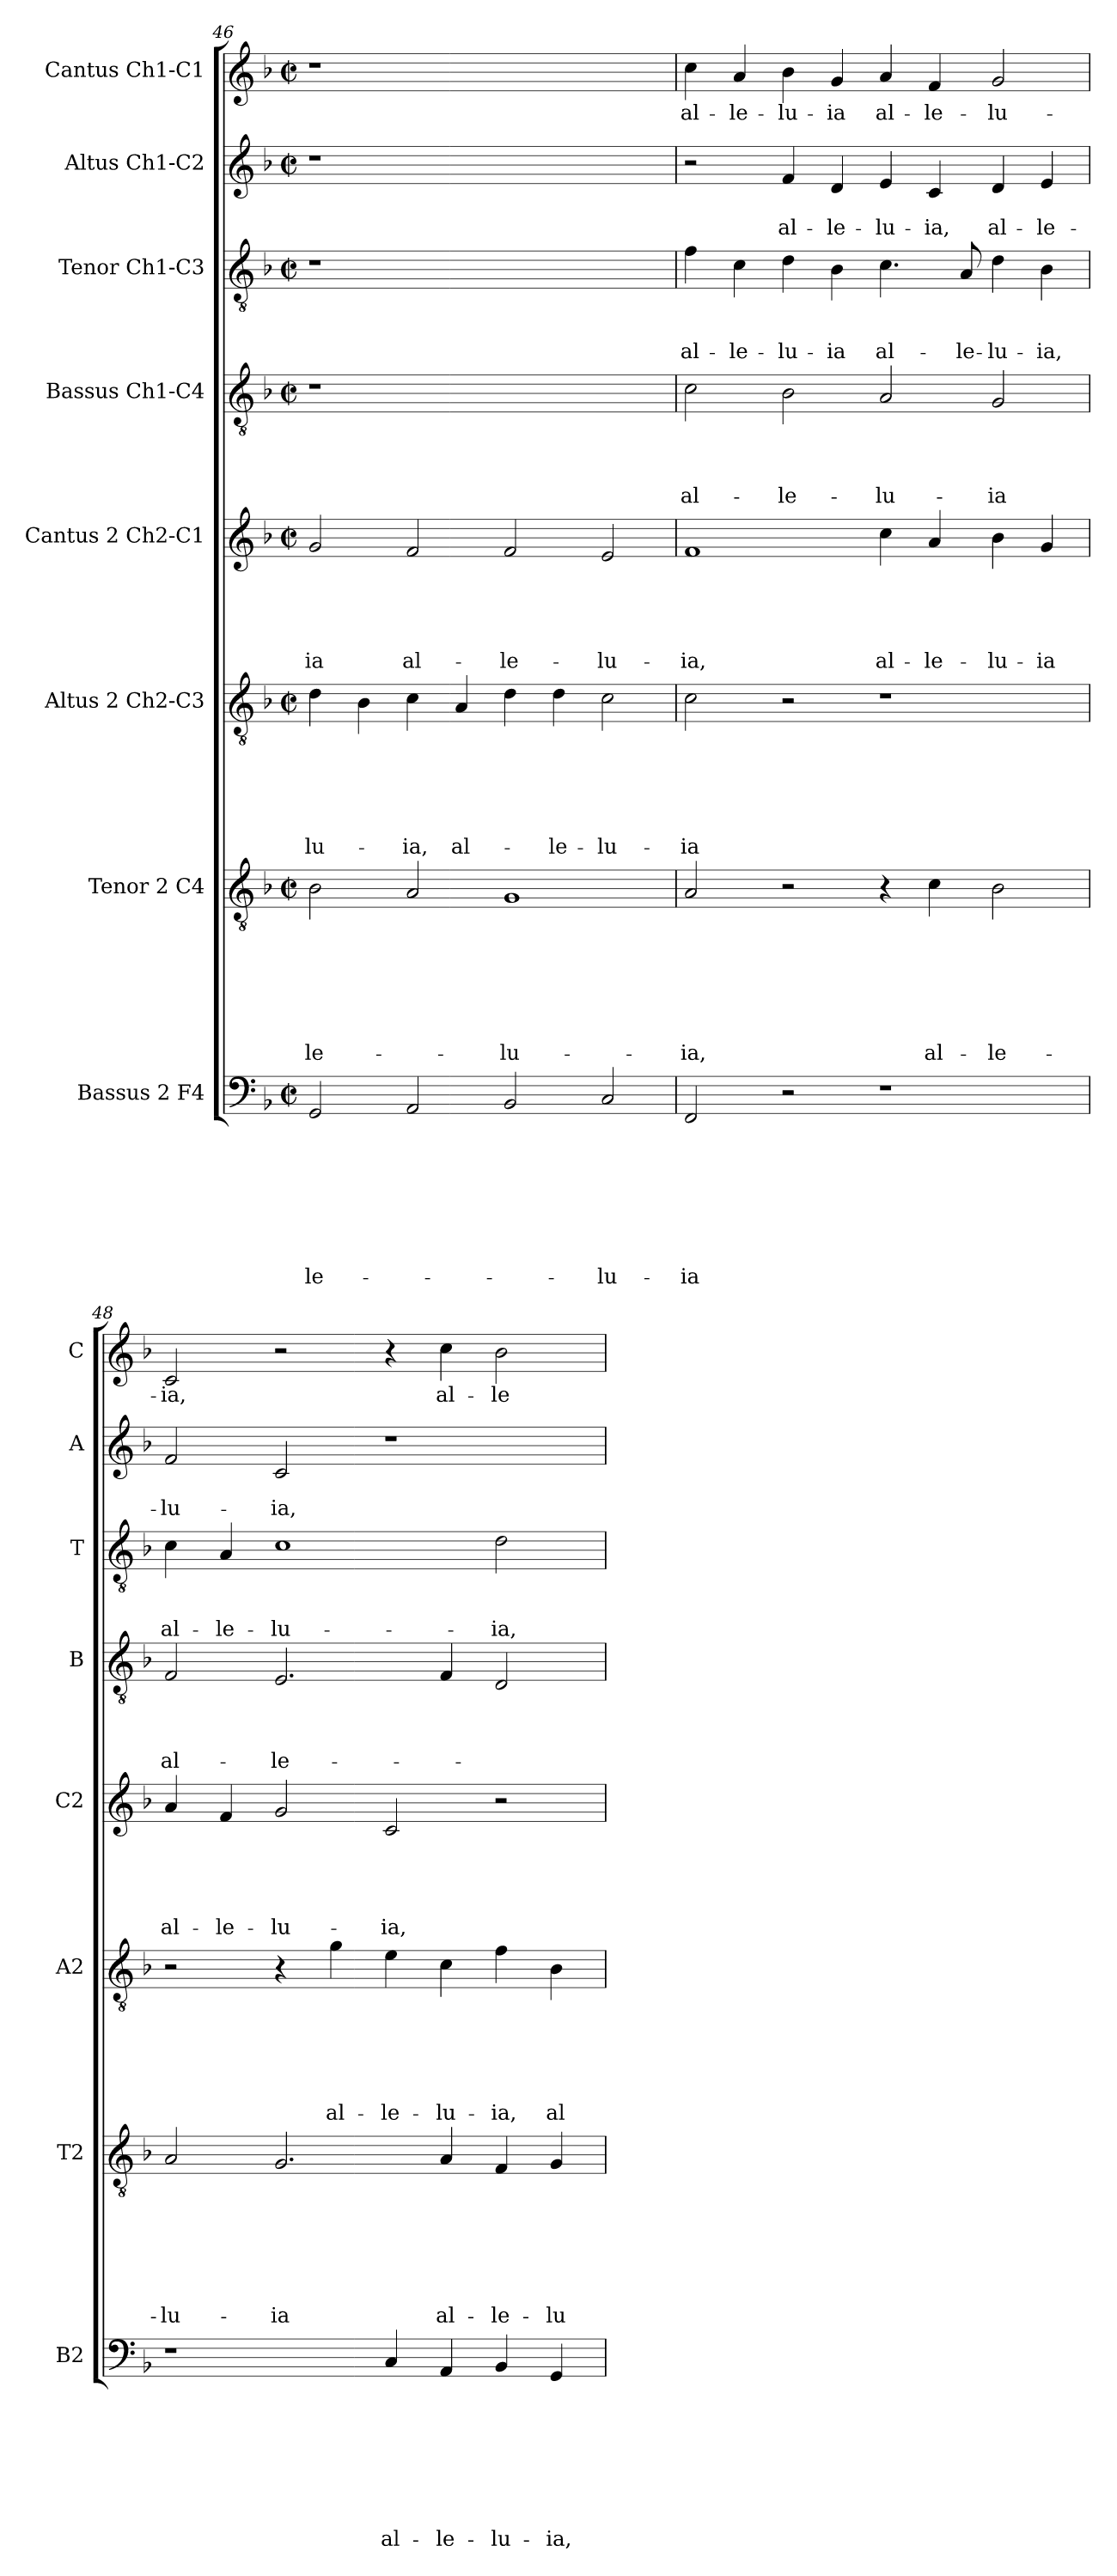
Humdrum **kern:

**kern	**text	**text	**text	**text	**text	**text	**text	**text	**kern	**text	**text	**text	**text	**text	**text	**text	**kern	**text	**text	**text	**text	**text	**text	**kern	**text	**text	**text	**text	**text	**kern	**text	**text	**text	**text	**kern	**text	**text	**text	**kern	**text	**text	**kern	**text
*part8	*part8	*part8	*part8	*part8	*part8	*part8	*part8	*part8	*part7	*part7	*part7	*part7	*part7	*part7	*part7	*part7	*part6	*part6	*part6	*part6	*part6	*part6	*part6	*part5	*part5	*part5	*part5	*part5	*part5	*part4	*part4	*part4	*part4	*part4	*part3	*part3	*part3	*part3	*part2	*part2	*part2	*part1	*part1
*staff8	*staff8	*staff8	*staff8	*staff8	*staff8	*staff8	*staff8	*staff8	*staff7	*staff7	*staff7	*staff7	*staff7	*staff7	*staff7	*staff7	*staff6	*staff6	*staff6	*staff6	*staff6	*staff6	*staff6	*staff5	*staff5	*staff5	*staff5	*staff5	*staff5	*staff4	*staff4	*staff4	*staff4	*staff4	*staff3	*staff3	*staff3	*staff3	*staff2	*staff2	*staff2	*staff1	*staff1
*I"Bassus 2 F4	*	*	*	*	*	*	*	*	*I"Tenor 2 C4	*	*	*	*	*	*	*	*I"Altus 2 Ch2-C3	*	*	*	*	*	*	*I"Cantus 2 Ch2-C1	*	*	*	*	*	*I"Bassus  Ch1-C4	*	*	*	*	*I"Tenor Ch1-C3	*	*	*	*I"Altus  Ch1-C2	*	*	*I"Cantus Ch1-C1	*
*I'B2	*	*	*	*	*	*	*	*	*I'T2	*	*	*	*	*	*	*	*I'A2	*	*	*	*	*	*	*I'C2	*	*	*	*	*	*I'B	*	*	*	*	*I'T	*	*	*	*I'A	*	*	*I'C	*
*clefF4	*	*	*	*	*	*	*	*	*clefGv2	*	*	*	*	*	*	*	*clefGv2	*	*	*	*	*	*	*clefG2	*	*	*	*	*	*clefGv2	*	*	*	*	*clefGv2	*	*	*	*clefG2	*	*	*clefG2	*
*k[b-]	*	*	*	*	*	*	*	*	*k[b-]	*	*	*	*	*	*	*	*k[b-]	*	*	*	*	*	*	*k[b-]	*	*	*	*	*	*k[b-]	*	*	*	*	*k[b-]	*	*	*	*k[b-]	*	*	*k[b-]	*
*F:	*	*	*	*	*	*	*	*	*F:	*	*	*	*	*	*	*	*F:	*	*	*	*	*	*	*F:	*	*	*	*	*	*F:	*	*	*	*	*F:	*	*	*	*F:	*	*	*F:	*
*M2/2	*	*	*	*	*	*	*	*	*M2/2	*	*	*	*	*	*	*	*M2/2	*	*	*	*	*	*	*M2/2	*	*	*	*	*	*M2/2	*	*	*	*	*M2/2	*	*	*	*M2/2	*	*	*M2/2	*
*met(c|)	*	*	*	*	*	*	*	*	*met(c|)	*	*	*	*	*	*	*	*met(c|)	*	*	*	*	*	*	*met(c|)	*	*	*	*	*	*met(c|)	*	*	*	*	*met(c|)	*	*	*	*met(c|)	*	*	*met(c|)	*
=46	=46	=46	=46	=46	=46	=46	=46	=46	=46	=46	=46	=46	=46	=46	=46	=46	=46	=46	=46	=46	=46	=46	=46	=46	=46	=46	=46	=46	=46	=46	=46	=46	=46	=46	=46	=46	=46	=46	=46	=46	=46	=46	=46
!	!	!	!	!	!	!	!	!LO:LY:b	!	!	!	!	!	!	!	!LO:LY:b	!	!	!	!	!	!	!LO:LY:b	!	!	!	!	!	!LO:LY:b	!	!	!	!	!	!	!	!	!	!	!	!	!	!
2GG/	.	.	.	.	.	.	.	-le-	2B-\	.	.	.	.	.	.	-le-	4d\	.	.	.	.	.	-lu-	2g/	.	.	.	.	-ia	1r	.	.	.	.	1r	.	.	.	1r	.	.	1r	.
.	.	.	.	.	.	.	.	.	.	.	.	.	.	.	.	.	4B-\	.	.	.	.	.	.	.	.	.	.	.	.	.	.	.	.	.	.	.	.	.	.	.	.	.	.
!	!	!	!	!	!	!	!	!	!	!	!	!	!	!	!	!	!	!	!	!	!	!	!LO:LY:b	!	!	!	!	!	!LO:LY:b	!	!	!	!	!	!	!	!	!	!	!	!	!	!
2AA/	.	.	.	.	.	.	.	.	2A/	.	.	.	.	.	.	.	4c\	.	.	.	.	.	-ia,	2f/	.	.	.	.	al-	.	.	.	.	.	.	.	.	.	.	.	.	.	.
!	!	!	!	!	!	!	!	!	!	!	!	!	!	!	!	!	!	!	!	!	!	!	!LO:LY:b	!	!	!	!	!	!	!	!	!	!	!	!	!	!	!	!	!	!	!	!
.	.	.	.	.	.	.	.	.	.	.	.	.	.	.	.	.	4A/	.	.	.	.	.	al-	.	.	.	.	.	.	.	.	.	.	.	.	.	.	.	.	.	.	.	.
!	!	!	!	!	!	!	!	!	!	!	!	!	!	!	!	!LO:LY:b	!	!	!	!	!	!	!	!	!	!	!	!	!LO:LY:b	!	!	!	!	!	!	!	!	!	!	!	!	!	!
2BB-/	.	.	.	.	.	.	.	.	1G	.	.	.	.	.	.	-lu-	4d\	.	.	.	.	.	.	2f/	.	.	.	.	-le-	1ryy	.	.	.	.	1ryy	.	.	.	1ryy	.	.	1ryy	.
!	!	!	!	!	!	!	!	!	!	!	!	!	!	!	!	!	!	!	!	!	!	!	!LO:LY:b	!	!	!	!	!	!	!	!	!	!	!	!	!	!	!	!	!	!	!	!
.	.	.	.	.	.	.	.	.	.	.	.	.	.	.	.	.	4d\	.	.	.	.	.	-le-	.	.	.	.	.	.	.	.	.	.	.	.	.	.	.	.	.	.	.	.
!	!	!	!	!	!	!	!	!LO:LY:b	!	!	!	!	!	!	!	!	!	!	!	!	!	!	!LO:LY:b	!	!	!	!	!	!LO:LY:b	!	!	!	!	!	!	!	!	!	!	!	!	!	!
2C/	.	.	.	.	.	.	.	-lu-	.	.	.	.	.	.	.	.	2c\	.	.	.	.	.	-lu-	2e/	.	.	.	.	-lu-	.	.	.	.	.	.	.	.	.	.	.	.	.	.
=47	=47	=47	=47	=47	=47	=47	=47	=47	=47	=47	=47	=47	=47	=47	=47	=47	=47	=47	=47	=47	=47	=47	=47	=47	=47	=47	=47	=47	=47	=47	=47	=47	=47	=47	=47	=47	=47	=47	=47	=47	=47	=47	=47
!	!	!	!	!	!	!	!	!LO:LY:b	!	!	!	!	!	!	!	!LO:LY:b	!	!	!	!	!	!	!LO:LY:b	!	!	!	!	!	!LO:LY:b	!	!	!	!	!LO:LY:b	!	!	!	!LO:LY:b	!	!	!	!	!LO:LY:b
2FF/	.	.	.	.	.	.	.	-ia	2A/	.	.	.	.	.	.	-ia,	2c\	.	.	.	.	.	-ia	1f	.	.	.	.	-ia,	2c\	.	.	.	al-	4f\	.	.	al-	2r	.	.	4cc\	al-
!	!	!	!	!	!	!	!	!	!	!	!	!	!	!	!	!	!	!	!	!	!	!	!	!	!	!	!	!	!	!	!	!	!	!	!	!	!	!LO:LY:b	!	!	!	!	!LO:LY:b
.	.	.	.	.	.	.	.	.	.	.	.	.	.	.	.	.	.	.	.	.	.	.	.	.	.	.	.	.	.	.	.	.	.	.	4c\	.	.	-le-	.	.	.	4a/	-le-
!	!	!	!	!	!	!	!	!	!	!	!	!	!	!	!	!	!	!	!	!	!	!	!	!	!	!	!	!	!	!	!	!	!	!LO:LY:b	!	!	!	!LO:LY:b	!	!	!LO:LY:b	!	!LO:LY:b
2r	.	.	.	.	.	.	.	.	2r	.	.	.	.	.	.	.	2r	.	.	.	.	.	.	.	.	.	.	.	.	2B-\	.	.	.	-le-	4d\	.	.	-lu-	4f/	.	al-	4b-\	-lu-
!	!	!	!	!	!	!	!	!	!	!	!	!	!	!	!	!	!	!	!	!	!	!	!	!	!	!	!	!	!	!	!	!	!	!	!	!	!	!LO:LY:b	!	!	!LO:LY:b	!	!LO:LY:b
.	.	.	.	.	.	.	.	.	.	.	.	.	.	.	.	.	.	.	.	.	.	.	.	.	.	.	.	.	.	.	.	.	.	.	4B-\	.	.	-ia	4d/	.	-le-	4g/	-ia
!	!	!	!	!	!	!	!	!	!	!	!	!	!	!	!	!	!	!	!	!	!	!	!	!	!	!	!	!	!LO:LY:b	!	!	!	!	!LO:LY:b	!	!	!	!LO:LY:b	!	!	!LO:LY:b	!	!LO:LY:b
1r	.	.	.	.	.	.	.	.	4r	.	.	.	.	.	.	.	1r	.	.	.	.	.	.	4cc\	.	.	.	.	al-	2A/	.	.	.	-lu-	4.c\	.	.	al-	4e/	.	-lu-	4a/	al-
!	!	!	!	!	!	!	!	!	!	!	!	!	!	!	!	!LO:LY:b	!	!	!	!	!	!	!	!	!	!	!	!	!LO:LY:b	!	!	!	!	!	!	!	!	!	!	!	!LO:LY:b	!	!LO:LY:b
.	.	.	.	.	.	.	.	.	4c\	.	.	.	.	.	.	al-	.	.	.	.	.	.	.	4a/	.	.	.	.	-le-	.	.	.	.	.	.	.	.	.	4c/	.	-ia,	4f/	-le-
!	!	!	!	!	!	!	!	!	!	!	!	!	!	!	!	!	!	!	!	!	!	!	!	!	!	!	!	!	!	!	!	!	!	!	!	!	!	!LO:LY:b	!	!	!	!	!
.	.	.	.	.	.	.	.	.	.	.	.	.	.	.	.	.	.	.	.	.	.	.	.	.	.	.	.	.	.	.	.	.	.	.	8A/	.	.	-le-	.	.	.	.	.
!	!	!	!	!	!	!	!	!	!	!	!	!	!	!	!	!LO:LY:b	!	!	!	!	!	!	!	!	!	!	!	!	!LO:LY:b	!	!	!	!	!LO:LY:b	!	!	!	!LO:LY:b	!	!	!LO:LY:b	!	!LO:LY:b
.	.	.	.	.	.	.	.	.	2B-\	.	.	.	.	.	.	-le-	.	.	.	.	.	.	.	4b-\	.	.	.	.	-lu-	2G/	.	.	.	-ia	4d\	.	.	-lu-	4d/	.	al-	2g/	-lu-
!	!	!	!	!	!	!	!	!	!	!	!	!	!	!	!	!	!	!	!	!	!	!	!	!	!	!	!	!	!LO:LY:b	!	!	!	!	!	!	!	!	!LO:LY:b	!	!	!LO:LY:b	!	!
.	.	.	.	.	.	.	.	.	.	.	.	.	.	.	.	.	.	.	.	.	.	.	.	4g/	.	.	.	.	-ia	.	.	.	.	.	4B-\	.	.	-ia,	4e/	.	-le-	.	.
=48	=48	=48	=48	=48	=48	=48	=48	=48	=48	=48	=48	=48	=48	=48	=48	=48	=48	=48	=48	=48	=48	=48	=48	=48	=48	=48	=48	=48	=48	=48	=48	=48	=48	=48	=48	=48	=48	=48	=48	=48	=48	=48	=48
!	!	!	!	!	!	!	!	!	!	!	!	!	!	!	!	!LO:LY:b	!	!	!	!	!	!	!	!	!	!	!	!	!LO:LY:b	!	!	!	!	!LO:LY:b	!	!	!	!LO:LY:b	!	!	!LO:LY:b	!	!LO:LY:b
1r	.	.	.	.	.	.	.	.	2A/	.	.	.	.	.	.	-lu-	2r	.	.	.	.	.	.	4a/	.	.	.	.	al-	2F/	.	.	.	al-	4c\	.	.	al-	2f/	.	-lu-	2c/	-ia,
!	!	!	!	!	!	!	!	!	!	!	!	!	!	!	!	!	!	!	!	!	!	!	!	!	!	!	!	!	!LO:LY:b	!	!	!	!	!	!	!	!	!LO:LY:b	!	!	!	!	!
.	.	.	.	.	.	.	.	.	.	.	.	.	.	.	.	.	.	.	.	.	.	.	.	4f/	.	.	.	.	-le-	.	.	.	.	.	4A/	.	.	-le-	.	.	.	.	.
!	!	!	!	!	!	!	!	!	!	!	!	!	!	!	!	!LO:LY:b	!	!	!	!	!	!	!	!	!	!	!	!	!LO:LY:b	!	!	!	!	!LO:LY:b	!	!	!	!LO:LY:b	!	!	!LO:LY:b	!	!
.	.	.	.	.	.	.	.	.	2.G/	.	.	.	.	.	.	-ia	4r	.	.	.	.	.	.	2g/	.	.	.	.	-lu-	2.E/	.	.	.	-le-	1c	.	.	-lu-	2c/	.	-ia,	2r	.
!	!	!	!	!	!	!	!	!	!	!	!	!	!	!	!	!	!	!	!	!	!	!	!LO:LY:b	!	!	!	!	!	!	!	!	!	!	!	!	!	!	!	!	!	!	!	!
.	.	.	.	.	.	.	.	.	.	.	.	.	.	.	.	.	4g\	.	.	.	.	.	al-	.	.	.	.	.	.	.	.	.	.	.	.	.	.	.	.	.	.	.	.
!	!	!	!	!	!	!	!	!LO:LY:b	!	!	!	!	!	!	!	!	!	!	!	!	!	!	!LO:LY:b	!	!	!	!	!	!LO:LY:b	!	!	!	!	!	!	!	!	!	!	!	!	!	!
4C/	.	.	.	.	.	.	.	al-	.	.	.	.	.	.	.	.	4e\	.	.	.	.	.	-le-	2c/	.	.	.	.	-ia,	.	.	.	.	.	.	.	.	.	1r	.	.	4r	.
!	!	!	!	!	!	!	!	!LO:LY:b	!	!	!	!	!	!	!	!LO:LY:b	!	!	!	!	!	!	!LO:LY:b	!	!	!	!	!	!	!	!	!	!	!	!	!	!	!	!	!	!	!	!LO:LY:b
4AA/	.	.	.	.	.	.	.	-le-	4A/	.	.	.	.	.	.	al-	4c\	.	.	.	.	.	-lu-	.	.	.	.	.	.	4F/	.	.	.	.	.	.	.	.	.	.	.	4cc\	al-
!	!	!	!	!	!	!	!	!LO:LY:b	!	!	!	!	!	!	!	!LO:LY:b	!	!	!	!	!	!	!LO:LY:b	!	!	!	!	!	!	!	!	!	!	!	!	!	!	!LO:LY:b	!	!	!	!	!LO:LY:b
4BB-/	.	.	.	.	.	.	.	-lu-	4F/	.	.	.	.	.	.	-le-	4f\	.	.	.	.	.	-ia,	2r	.	.	.	.	.	2D/	.	.	.	.	2d\	.	.	-ia,	.	.	.	2b-\	-le-
!	!	!	!	!	!	!	!	!LO:LY:b	!	!	!	!	!	!	!	!LO:LY:b	!	!	!	!	!	!	!LO:LY:b	!	!	!	!	!	!	!	!	!	!	!	!	!	!	!	!	!	!	!	!
4GG/	.	.	.	.	.	.	.	-ia,	4G/	.	.	.	.	.	.	-lu-	4B-\	.	.	.	.	.	al-	.	.	.	.	.	.	.	.	.	.	.	.	.	.	.	.	.	.	.	.
=	=	=	=	=	=	=	=	=	=	=	=	=	=	=	=	=	=	=	=	=	=	=	=	=	=	=	=	=	=	=	=	=	=	=	=	=	=	=	=	=	=	=	=
*-	*-	*-	*-	*-	*-	*-	*-	*-	*-	*-	*-	*-	*-	*-	*-	*-	*-	*-	*-	*-	*-	*-	*-	*-	*-	*-	*-	*-	*-	*-	*-	*-	*-	*-	*-	*-	*-	*-	*-	*-	*-	*-	*-
